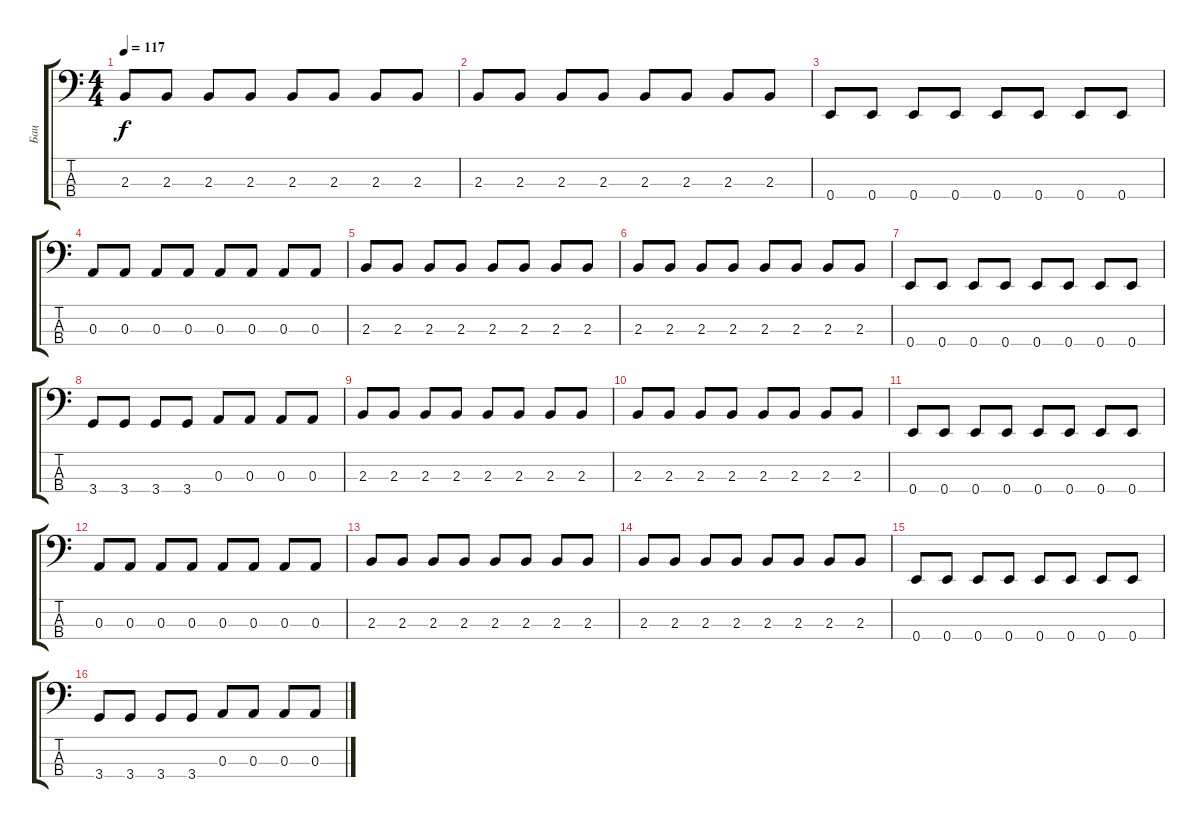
\track ("Бац" "Бац") {instrument electricbassfinger}
\staff {score tabs}
\tuning (G2 D2 A1 E1) {hide}
\ts (4 4)
\tempo 117
\clef f4
\ks c
2.3.8{dy f} 2.3.8 2.3.8 2.3.8 2.3.8 2.3.8 2.3.8 2.3.8 |
2.3.8 2.3.8 2.3.8 2.3.8 2.3.8 2.3.8 2.3.8 2.3.8 |
0.4.8 0.4.8 0.4.8 0.4.8 0.4.8 0.4.8 0.4.8 0.4.8 |
0.3.8 0.3.8 0.3.8 0.3.8 0.3.8 0.3.8 0.3.8 0.3.8 |
2.3.8 2.3.8 2.3.8 2.3.8 2.3.8 2.3.8 2.3.8 2.3.8 |
2.3.8 2.3.8 2.3.8 2.3.8 2.3.8 2.3.8 2.3.8 2.3.8 |
0.4.8 0.4.8 0.4.8 0.4.8 0.4.8 0.4.8 0.4.8 0.4.8 |
3.4.8 3.4.8 3.4.8 3.4.8 0.3.8 0.3.8 0.3.8 0.3.8 |
2.3.8 2.3.8 2.3.8 2.3.8 2.3.8 2.3.8 2.3.8 2.3.8 |
2.3.8 2.3.8 2.3.8 2.3.8 2.3.8 2.3.8 2.3.8 2.3.8 |
0.4.8 0.4.8 0.4.8 0.4.8 0.4.8 0.4.8 0.4.8 0.4.8 |
0.3.8 0.3.8 0.3.8 0.3.8 0.3.8 0.3.8 0.3.8 0.3.8 |
2.3.8 2.3.8 2.3.8 2.3.8 2.3.8 2.3.8 2.3.8 2.3.8 |
2.3.8 2.3.8 2.3.8 2.3.8 2.3.8 2.3.8 2.3.8 2.3.8 |
0.4.8 0.4.8 0.4.8 0.4.8 0.4.8 0.4.8 0.4.8 0.4.8 |
3.4.8 3.4.8 3.4.8 3.4.8 0.3.8 0.3.8 0.3.8 0.3.8
